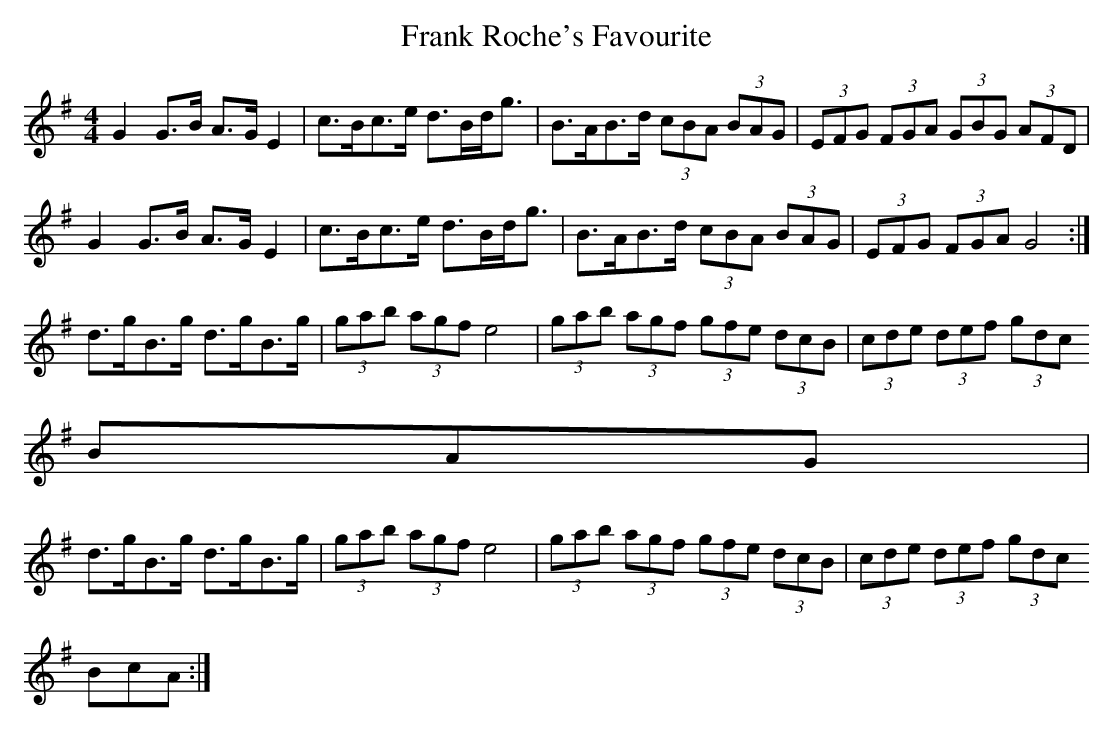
X:1
T:Frank Roche's Favourite
M:4/4
L:1/8
K:G
G2G>B A>GE2|c>Bc>e d>Bd<g|B>AB>d (3cBA (3BAG|(3EFG (3FGA (3GBG (3AFD|
G2G>B A>GE2|c>Bc>e d>Bd<g|B>AB>d (3cBA (3BAG|(3EFG (3FGA G4:|
d>gB>g d>gB>g|(3gab (3agf e4|(3gab (3agf (3gfe (3dcB|(3cde (3def (3gdc (
3BAG|
d>gB>g d>gB>g|(3gab (3agf e4|(3gab (3agf (3gfe (3dcB|(3cde (3def (3gdc (
3BcA:|
